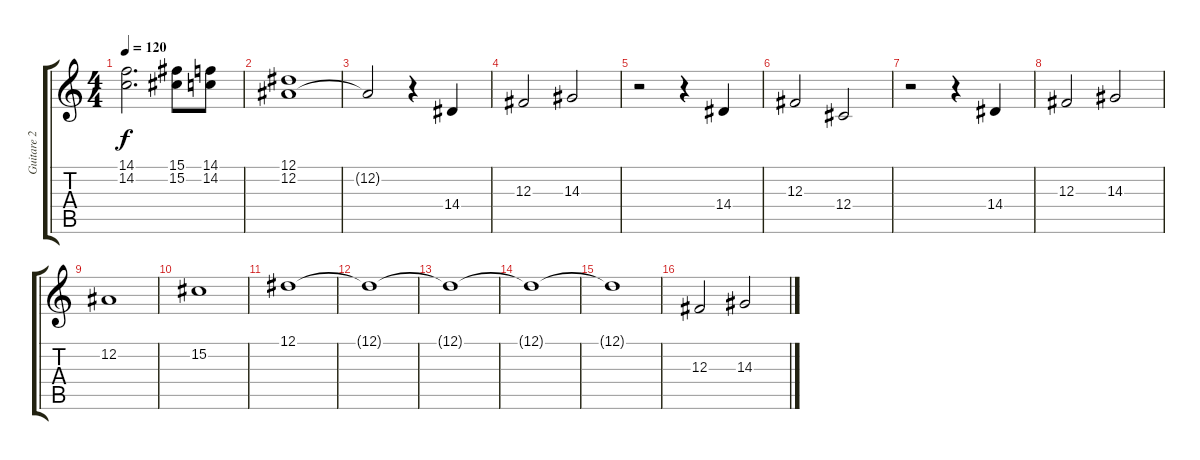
\track ("Guitare 2 (Orchestre 1)" "Guitare 2 ") {instrument stringensemble1}
\staff {score tabs}
\tuning (Eb4 Bb3 Gb3 Db3 Ab2 Eb2) {hide}
\ts (4 4)
\tempo 120
\clef g2
\ks c
(14.1 14.2).2{d dy f} (15.1 15.2).8 (14.1 14.2).8 |
(12.1 12.2).1 |
12.2{t}.2 r.4 14.4.4 |
12.3.2 14.3.2 |
r.2 r.4 14.4.4 |
12.3.2 12.4.2 |
r.2 r.4 14.4.4 |
12.3.2 14.3.2 |
12.2.1 |
15.2.1 |
12.1.1 |
12.1{t}.1 |
12.1{t}.1 |
12.1{t}.1 |
12.1{t}.1 |
12.3.2 14.3.2
